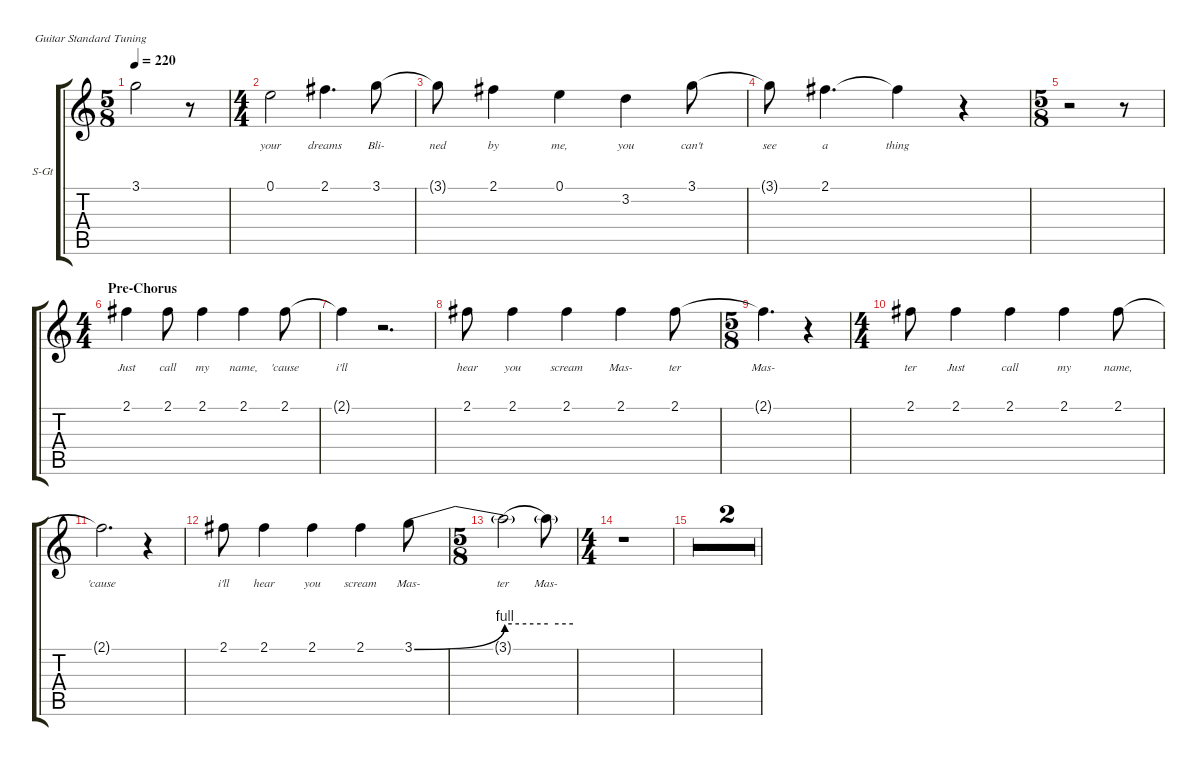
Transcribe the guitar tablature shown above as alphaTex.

\hideDynamics
\bracketExtendMode groupsimilarinstruments
\firstSystemTrackNameOrientation horizontal
\otherSystemsTrackNameOrientation horizontal
\track ("Vocal" "S-Gt") {multiBarRest instrument lead6voice}
\staff {score tabs}
\tuning (E4 B3 G3 D3 A2 E2)
\displaytranspose 12
\ts (5 8)
\tempo 220
\clef g2
\ks c
3.1{t}.2{lyrics (0 "") lyrics (1 "") lyrics (2 "") lyrics (3 "") lyrics (4 "") dy f} r.8 |
\ts (4 4)
0.1.2{lyrics (0 "your") lyrics (1 "") lyrics (2 "") lyrics (3 "") lyrics (4 "") dy fff} 2.1.4{d lyrics (0 "dreams") lyrics (1 "") lyrics (2 "") lyrics (3 "") lyrics (4 "")} 3.1.8{lyrics (0 "Bli-") lyrics (1 "") lyrics (2 "") lyrics (3 "") lyrics (4 "")} |
3.1{t}.8{lyrics (0 "ned") lyrics (1 "") lyrics (2 "") lyrics (3 "") lyrics (4 "") dy f} 2.1.4{lyrics (0 "by") lyrics (1 "") lyrics (2 "") lyrics (3 "") lyrics (4 "") dy fff} 0.1.4{lyrics (0 "me,") lyrics (1 "") lyrics (2 "") lyrics (3 "") lyrics (4 "")} 3.2.4{lyrics (0 "you") lyrics (1 "") lyrics (2 "") lyrics (3 "") lyrics (4 "")} 3.1.8{lyrics (0 "can't") lyrics (1 "") lyrics (2 "") lyrics (3 "") lyrics (4 "")} |
3.1{t}.8{lyrics (0 "see") lyrics (1 "") lyrics (2 "") lyrics (3 "") lyrics (4 "") dy f} 2.1.4{d lyrics (0 "a") lyrics (1 "") lyrics (2 "") lyrics (3 "") lyrics (4 "") dy fff} 2.1{t}.4{lyrics (0 "thing") lyrics (1 "") lyrics (2 "") lyrics (3 "") lyrics (4 "") dy f} r.4 |
\ts (5 8)
r.2 r.8 |
\ts (4 4)
\section ("" "Pre-Chorus")
2.1.4{lyrics (0 "Just") lyrics (1 "") lyrics (2 "") lyrics (3 "") lyrics (4 "") dy fff} 2.1.8{lyrics (0 "call") lyrics (1 "") lyrics (2 "") lyrics (3 "") lyrics (4 "")} 2.1.4{lyrics (0 "my") lyrics (1 "") lyrics (2 "") lyrics (3 "") lyrics (4 "")} 2.1.4{lyrics (0 "name,") lyrics (1 "") lyrics (2 "") lyrics (3 "") lyrics (4 "")} 2.1.8{lyrics (0 "'cause") lyrics (1 "") lyrics (2 "") lyrics (3 "") lyrics (4 "")} |
2.1{t}.4{lyrics (0 "i'll") lyrics (1 "") lyrics (2 "") lyrics (3 "") lyrics (4 "") dy f} r.2{d} |
2.1.8{lyrics (0 "hear") lyrics (1 "") lyrics (2 "") lyrics (3 "") lyrics (4 "") dy fff} 2.1.4{lyrics (0 "you") lyrics (1 "") lyrics (2 "") lyrics (3 "") lyrics (4 "")} 2.1.4{lyrics (0 "scream") lyrics (1 "") lyrics (2 "") lyrics (3 "") lyrics (4 "")} 2.1.4{lyrics (0 "Mas-") lyrics (1 "") lyrics (2 "") lyrics (3 "") lyrics (4 "")} 2.1.8{lyrics (0 "ter") lyrics (1 "") lyrics (2 "") lyrics (3 "") lyrics (4 "")} |
\ts (5 8)
2.1{t}.4{d lyrics (0 "Mas-") lyrics (1 "") lyrics (2 "") lyrics (3 "") lyrics (4 "") dy f} r.4 |
\ts (4 4)
2.1.8{lyrics (0 "ter") lyrics (1 "") lyrics (2 "") lyrics (3 "") lyrics (4 "") dy fff} 2.1.4{lyrics (0 "Just") lyrics (1 "") lyrics (2 "") lyrics (3 "") lyrics (4 "")} 2.1.4{lyrics (0 "call") lyrics (1 "") lyrics (2 "") lyrics (3 "") lyrics (4 "")} 2.1.4{lyrics (0 "my") lyrics (1 "") lyrics (2 "") lyrics (3 "") lyrics (4 "")} 2.1.8{lyrics (0 "name,") lyrics (1 "") lyrics (2 "") lyrics (3 "") lyrics (4 "")} |
2.1{t}.2{d lyrics (0 "'cause") lyrics (1 "") lyrics (2 "") lyrics (3 "") lyrics (4 "") dy f} r.4 |
2.1.8{lyrics (0 "i'll") lyrics (1 "") lyrics (2 "") lyrics (3 "") lyrics (4 "") dy fff} 2.1.4{lyrics (0 "hear") lyrics (1 "") lyrics (2 "") lyrics (3 "") lyrics (4 "")} 2.1.4{lyrics (0 "you") lyrics (1 "") lyrics (2 "") lyrics (3 "") lyrics (4 "")} 2.1.4{lyrics (0 "scream") lyrics (1 "") lyrics (2 "") lyrics (3 "") lyrics (4 "")} 3.1{be (bend 0 0 60 4)}.8{lyrics (0 "Mas-") lyrics (1 "") lyrics (2 "") lyrics (3 "") lyrics (4 "")} |
\ts (5 8)
3.1{be (hold 0 4 60 4) t}.2{lyrics (0 "ter") lyrics (1 "") lyrics (2 "") lyrics (3 "") lyrics (4 "") dy f} 3.1{be (hold 0 4 60 4) t}.8{lyrics (0 "Mas-") lyrics (1 "") lyrics (2 "") lyrics (3 "") lyrics (4 "")} |
\ts (4 4)
r.1 |
r.1 |
r.1
